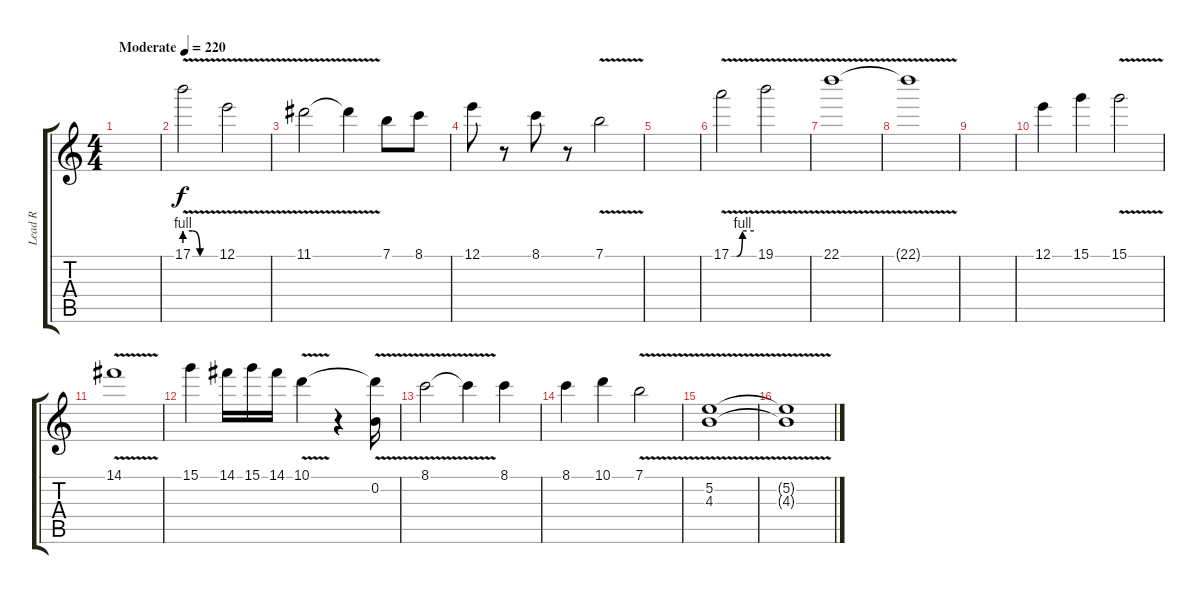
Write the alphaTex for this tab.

\track ("Lead R" "Lead R") {instrument distortionguitar}
\staff {score tabs}
\tuning (E4 B3 G3 D3 A2 E2) {hide}
\ts (4 4)
\tempo (220 "Moderate")
\clef g2
\ks c
|
17.1{be (custom 0 4 15 4 30 0 60 0) v}.2 12.1{v}.2 |
11.1{v}.2 11.1{t}.4 7.1.8 8.1.8 |
12.1.8 r.8 8.1.8 r.8 7.1{v}.2 |
|
17.1{be (custom 0 0 15 0 30 4 60 4) v}.2 19.1{v}.2 |
22.1{v}.1 |
22.1{t}.1 |
|
12.1.4 15.1.4 15.1{v}.2 |
14.1{v}.1 |
15.1.4 14.1.16 15.1.16 14.1.16 10.1{v}.4 r.4 (10.1{t} 0.2).16 |
8.1{v}.2 8.1{t}.4 8.1.4 |
8.1.4 10.1.4 7.1{v}.2 |
(5.2{v} 4.3{v}).1 |
(5.2{t} 4.3{t}).1
